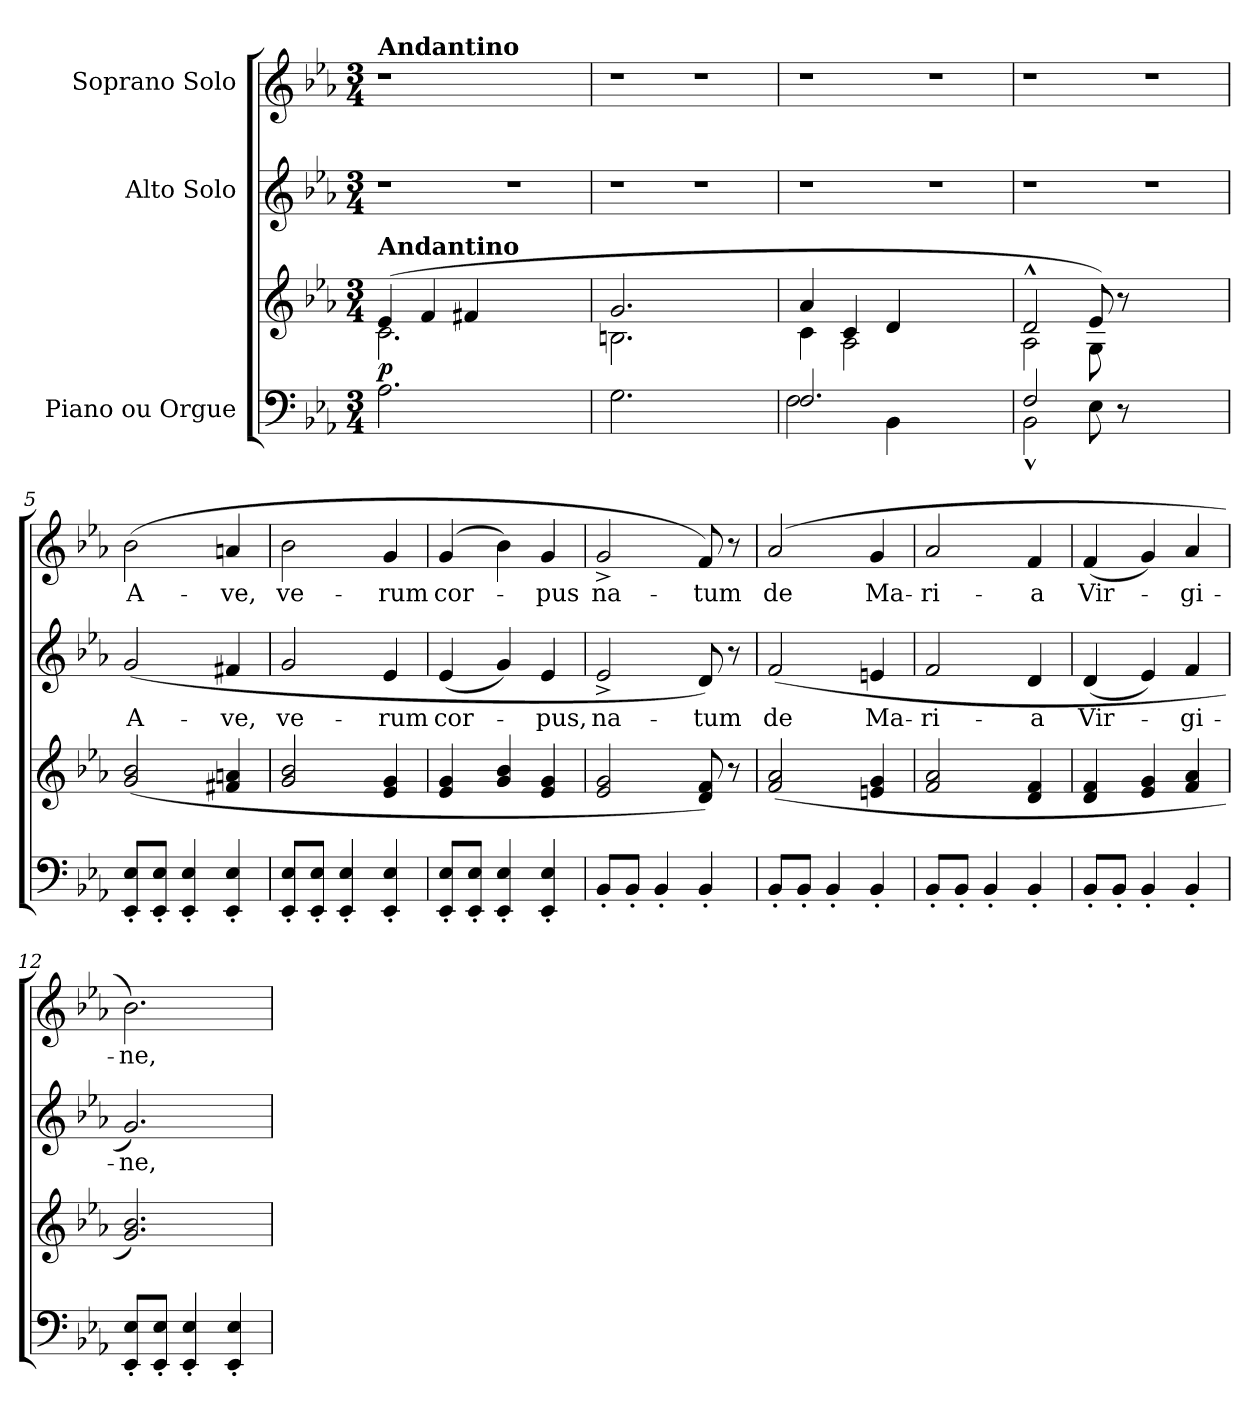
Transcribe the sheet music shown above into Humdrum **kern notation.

**kern	**kern	**dynam	**kern	**text	**kern	**text
*part3	*part3	*part3	*part2	*part2	*part1	*part1
*staff4	*staff3	*staff3/4	*staff2	*staff2	*staff1	*staff1
*I"Piano  ou         Orgue	*	*	*I"Alto Solo	*	*I"Soprano Solo	*
!!LO:PB:g=z
*clefF4	*clefG2	*	*clefG2	*	*clefG2	*
*k[b-e-a-]	*k[b-e-a-]	*	*k[b-e-a-]	*	*k[b-e-a-]	*
*E-:	*E-:	*	*E-:	*	*E-:	*
*M3/4	*M3/4	*	*M3/4	*	*M3/4	*
=1	=1	=1	=1	=1	=1	=1
*	*^	*	*	*	*	*
!	!	!	!	!	!	!LO:TX:a:B:t=Andantino	!
!	!LO:TX:a:B:t=Andantino	!	!	!	!	!	!
!	!	!	!	!LO:N:vis=1	!	!LO:N:vis=1	!
2.A-i\	(4e-i/	2.ci\	p	2.r	.	2.r	.
.	4fi/	.	.	.	.	.	.
.	4f#Xi/	.	.	.	.	.	.
!	!	!	!	!LO:N:vis=1	!	!	!
2.ryy	2.ryy	2.ryy	.	2.r	.	2.ryy	.
=2	=2	=2	=2	=2	=2	=2	=2
!	!	!	!	!LO:N:vis=1	!	!LO:N:vis=1	!
2.Gi\	2.gi/	2.Bni\	.	2.r	.	2.r	.
!	!	!	!	!LO:N:vis=1	!	!LO:N:vis=1	!
2.ryy	2.ryy	2.ryy	.	2.r	.	2.r	.
=3	=3	=3	=3	=3	=3	=3	=3
*^	*	*	*	*	*	*	*
!	!	!	!	!	!LO:N:vis=1	!	!LO:N:vis=1	!
2.Fi/	2Fi\	4a-i/	4ci\	.	2.r	.	2.r	.
.	.	4ci/	2A-i\	.	.	.	.	.
.	4BB-i\	4di/	.	.	.	.	.	.
!	!	!	!	!	!LO:N:vis=1	!	!LO:N:vis=1	!
2.ryy	2.ryy	2.ryy	2.ryy	.	2.r	.	2.r	.
=4	=4	=4	=4	=4	=4	=4	=4	=4
!	!	!	!	!	!LO:N:vis=1	!	!LO:N:vis=1	!
2Fi/	2BB-^^i\	2d^^i/	2A-i\	.	2.r	.	2.r	.
8E-i\	4ryy	8e-i/)	8Gi\	.	.	.	.	.
8r	.	8r	8ryy	.	.	.	.	.
!	!	!	!	!	!LO:N:vis=1	!	!LO:N:vis=1	!
2.ryy	2.ryy	2.ryy	2.ryy	.	2.r	.	2.r	.
*v	*v	*	*	*	*	*	*	*
*	*v	*v	*	*	*	*	*
=5	=5	=5	=5	=5	=5	=5
*^	*^	*	*	*	*	*
!	!	!	!	!	!	!LO:LY:b:color=#000000	!	!
*v	*v	*	*	*	*	*	*	*
*	*v	*v	*	*	*	*	*
*^	*^	*	*	*	*	*
!	!	!	!	!	!	!	!	!LO:LY:b:color=#000000
*v	*v	*	*	*	*	*	*	*
*	*v	*v	*	*	*	*	*
8EE-i/' 8E-i'L	(2gi/ 2b-i	.	(2gi/	A-	(2b-i\	A-
8EE-i/' 8E-i'J	.	.	.	.	.	.
4EE-i/' 4E-i'	.	.	.	.	.	.
!	!	!	!	!LO:LY:b:color=#000000	!	!
!	!	!	!	!	!	!LO:LY:b:color=#000000
4EE-i/' 4E-i'	4f#Xi/ 4ani	.	4f#Xi/	-ve,	4ani/	-ve,
=6	=6	=6	=6	=6	=6	=6
!	!	!	!	!LO:LY:b:color=#000000	!	!
!	!	!	!	!	!	!LO:LY:b:color=#000000
8EE-i/' 8E-i'L	2gi/ 2b-i	.	2gi/	ve-	2b-i\	ve-
8EE-i/' 8E-i'J	.	.	.	.	.	.
4EE-i/' 4E-i'	.	.	.	.	.	.
!	!	!	!	!LO:LY:b:color=#000000	!	!
!	!	!	!	!	!	!LO:LY:b:color=#000000
4EE-i/' 4E-i'	4e-i/ 4gi	.	4e-i/	-rum	4gi/	-rum
=7	=7	=7	=7	=7	=7	=7
!	!	!	!	!LO:LY:b:color=#000000	!	!
!	!	!	!	!	!	!LO:LY:b:color=#000000
8EE-i/' 8E-i'L	4e-i/ 4gi	.	(4e-i/	cor-	(4gi/	cor-
8EE-i/' 8E-i'J	.	.	.	.	.	.
4EE-i/' 4E-i'	4gi/ 4b-i	.	4gi/)	.	4b-i\)	.
!	!	!	!	!LO:LY:b:color=#000000	!	!
!	!	!	!	!	!	!LO:LY:b:color=#000000
4EE-i/' 4E-i'	4e-i/ 4gi	.	4e-i/	-pus,	4gi/	-pus
=8	=8	=8	=8	=8	=8	=8
!	!	!	!	!LO:LY:b:color=#000000	!	!
!	!	!	!	!	!	!LO:LY:b:color=#000000
8BB-'i/L	2e-i/ 2gi	.	2e-^i/	na-	2g^i/	na-
8BB-'i/J	.	.	.	.	.	.
4BB-'i/	.	.	.	.	.	.
!	!	!	!	!LO:LY:b:color=#000000	!	!
!	!	!	!	!	!	!LO:LY:b:color=#000000
4BB-'i/	8di/ 8fi)	.	8di/)	-tum	8fi/)	-tum
.	8r	.	8r	.	8r	.
!!LO:LB:g=z
=9	=9	=9	=9	=9	=9	=9
!	!	!	!	!LO:LY:b:color=#000000	!	!
!	!	!	!	!	!	!LO:LY:b:color=#000000
8BB-'i/L	(2fi/ 2a-i	.	(2fi/	de	(2a-i/	de
8BB-'i/J	.	.	.	.	.	.
4BB-'i/	.	.	.	.	.	.
!	!	!	!	!LO:LY:b:color=#000000	!	!
!	!	!	!	!	!	!LO:LY:b:color=#000000
4BB-'i/	4eni/ 4gi	.	4eni/	Ma-	4gi/	Ma-
=10	=10	=10	=10	=10	=10	=10
!	!	!	!	!LO:LY:b:color=#000000	!	!
!	!	!	!	!	!	!LO:LY:b:color=#000000
8BB-'i/L	2fi/ 2a-i	.	2fi/	-ri-	2a-i/	-ri-
8BB-'i/J	.	.	.	.	.	.
4BB-'i/	.	.	.	.	.	.
!	!	!	!	!LO:LY:b:color=#000000	!	!
!	!	!	!	!	!	!LO:LY:b:color=#000000
4BB-'i/	4di/ 4fi	.	4di/	-a	4fi/	-a
=11	=11	=11	=11	=11	=11	=11
!	!	!	!	!LO:LY:b:color=#000000	!	!
!	!	!	!	!	!	!LO:LY:b:color=#000000
8BB-'i/L	4di/ 4fi	.	(4di/	Vir-	(4fi/	Vir-
8BB-'i/J	.	.	.	.	.	.
4BB-'i/	4e-i/ 4gi	.	4e-i/)	.	4gi/)	.
!	!	!	!	!LO:LY:b:color=#000000	!	!
!	!	!	!	!	!	!LO:LY:b:color=#000000
4BB-'i/	4fi/ 4a-i	.	4fi/	-gi-	4a-i/	-gi-
=12	=12	=12	=12	=12	=12	=12
!	!	!	!	!LO:LY:b:color=#000000	!	!
!	!	!	!	!	!	!LO:LY:b:color=#000000
8EE-i/' 8E-i'L	2.gi/ 2.b-i)	.	2.gi/)	-ne,	2.b-i\)	-ne,
8EE-i/' 8E-i'J	.	.	.	.	.	.
4EE-i/' 4E-i'	.	.	.	.	.	.
4EE-i/' 4E-i'	.	.	.	.	.	.
=	=	=	=	=	=	=
*-	*-	*-	*-	*-	*-	*-
